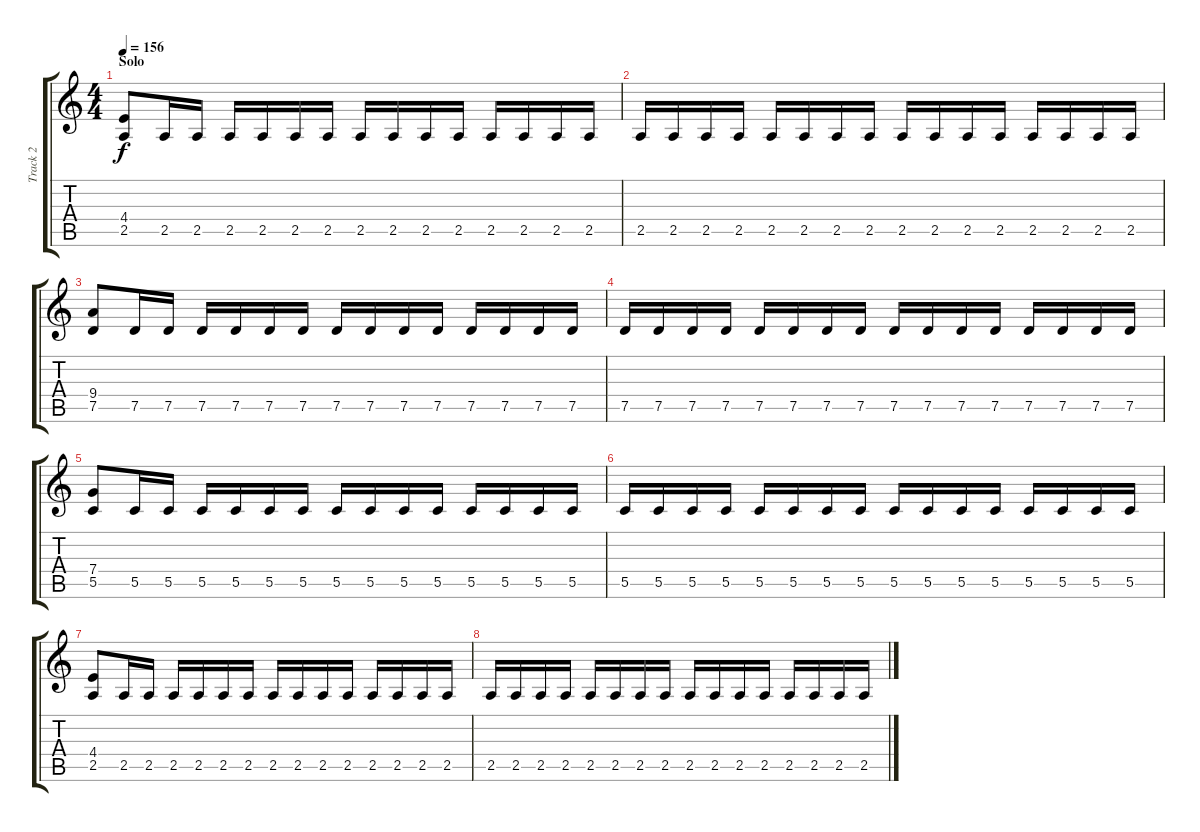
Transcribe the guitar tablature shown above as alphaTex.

\track ("Track 2" "Track 2") {instrument distortionguitar}
\staff {score tabs}
\tuning (D4 A3 F3 C3 G2 D2) {hide}
\ts (4 4)
\section ("" "Solo")
\tempo 156
\clef g2
\ks c
(4.4 2.5).8{dy f} 2.5.16 2.5.16 2.5.16 2.5.16 2.5.16 2.5.16 2.5.16 2.5.16 2.5.16 2.5.16 2.5.16 2.5.16 2.5.16 2.5.16 |
2.5.16 2.5.16 2.5.16 2.5.16 2.5.16 2.5.16 2.5.16 2.5.16 2.5.16 2.5.16 2.5.16 2.5.16 2.5.16 2.5.16 2.5.16 2.5.16 |
(9.4 7.5).8 7.5.16 7.5.16 7.5.16 7.5.16 7.5.16 7.5.16 7.5.16 7.5.16 7.5.16 7.5.16 7.5.16 7.5.16 7.5.16 7.5.16 |
7.5.16 7.5.16 7.5.16 7.5.16 7.5.16 7.5.16 7.5.16 7.5.16 7.5.16 7.5.16 7.5.16 7.5.16 7.5.16 7.5.16 7.5.16 7.5.16 |
(7.4 5.5).8 5.5.16 5.5.16 5.5.16 5.5.16 5.5.16 5.5.16 5.5.16 5.5.16 5.5.16 5.5.16 5.5.16 5.5.16 5.5.16 5.5.16 |
5.5.16 5.5.16 5.5.16 5.5.16 5.5.16 5.5.16 5.5.16 5.5.16 5.5.16 5.5.16 5.5.16 5.5.16 5.5.16 5.5.16 5.5.16 5.5.16 |
(4.4 2.5).8 2.5.16 2.5.16 2.5.16 2.5.16 2.5.16 2.5.16 2.5.16 2.5.16 2.5.16 2.5.16 2.5.16 2.5.16 2.5.16 2.5.16 |
2.5.16 2.5.16 2.5.16 2.5.16 2.5.16 2.5.16 2.5.16 2.5.16 2.5.16 2.5.16 2.5.16 2.5.16 2.5.16 2.5.16 2.5.16 2.5.16
